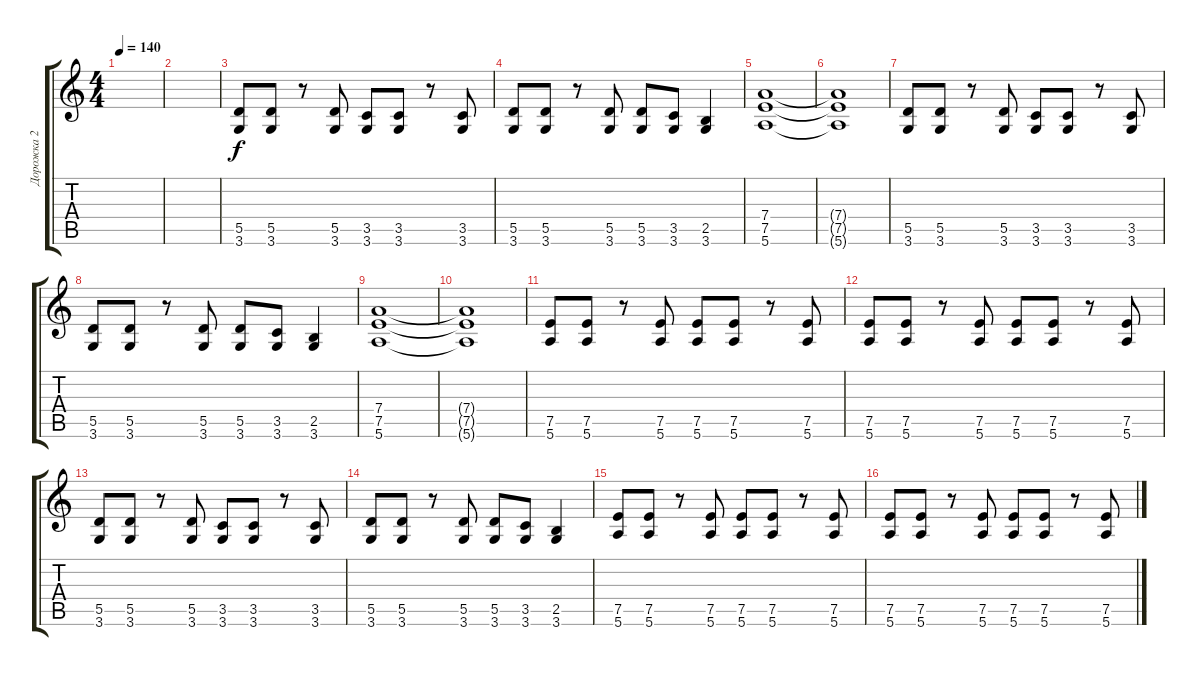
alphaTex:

\track ("Дорожка 2" "Дорожка 2") {instrument overdrivenguitar}
\staff {score tabs}
\tuning (E4 B3 G3 D3 A2 E2) {hide}
\ts (4 4)
\tempo 140
\clef g2
\ks c
|
|
(5.5 3.6).8 (5.5 3.6).8 r.8 (5.5 3.6).8 (3.5 3.6).8 (3.5 3.6).8 r.8 (3.5 3.6).8 |
(5.5 3.6).8 (5.5 3.6).8 r.8 (5.5 3.6).8 (5.5 3.6).8 (3.5 3.6).8 (2.5 3.6).4 |
(7.4 7.5 5.6).1 |
(7.4{t} 7.5{t} 5.6{t}).1 |
(5.5 3.6).8 (5.5 3.6).8 r.8 (5.5 3.6).8 (3.5 3.6).8 (3.5 3.6).8 r.8 (3.5 3.6).8 |
(5.5 3.6).8 (5.5 3.6).8 r.8 (5.5 3.6).8 (5.5 3.6).8 (3.5 3.6).8 (2.5 3.6).4 |
(7.4 7.5 5.6).1 |
(7.4{t} 7.5{t} 5.6{t}).1 |
(7.5 5.6).8 (7.5 5.6).8 r.8 (7.5 5.6).8 (7.5 5.6).8 (7.5 5.6).8 r.8 (7.5 5.6).8 |
(7.5 5.6).8 (7.5 5.6).8 r.8 (7.5 5.6).8 (7.5 5.6).8 (7.5 5.6).8 r.8 (7.5 5.6).8 |
(5.5 3.6).8 (5.5 3.6).8 r.8 (5.5 3.6).8 (3.5 3.6).8 (3.5 3.6).8 r.8 (3.5 3.6).8 |
(5.5 3.6).8 (5.5 3.6).8 r.8 (5.5 3.6).8 (5.5 3.6).8 (3.5 3.6).8 (2.5 3.6).4 |
(7.5 5.6).8 (7.5 5.6).8 r.8 (7.5 5.6).8 (7.5 5.6).8 (7.5 5.6).8 r.8 (7.5 5.6).8 |
(7.5 5.6).8 (7.5 5.6).8 r.8 (7.5 5.6).8 (7.5 5.6).8 (7.5 5.6).8 r.8 (7.5 5.6).8
